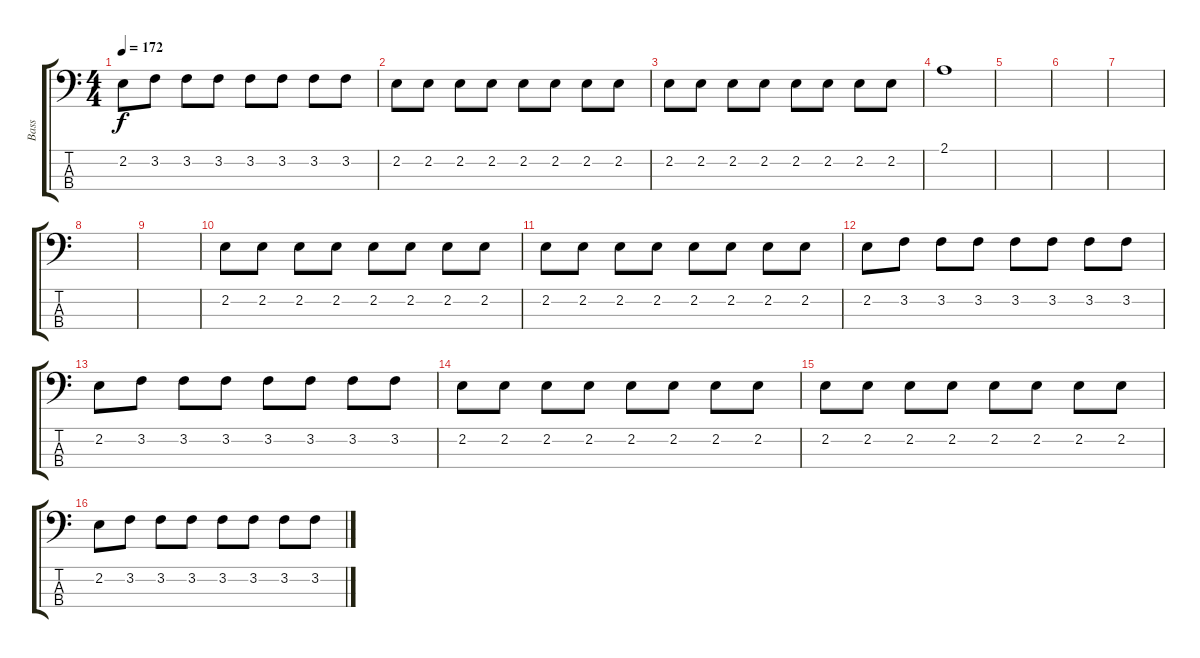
\track ("Bass" "Bass") {instrument electricbassfinger}
\staff {score tabs}
\tuning (G2 D2 A1 E1) {hide}
\ts (4 4)
\tempo 172
\clef f4
\ks c
2.2.8{dy f} 3.2.8 3.2.8 3.2.8 3.2.8 3.2.8 3.2.8 3.2.8 |
2.2.8 2.2.8 2.2.8 2.2.8 2.2.8 2.2.8 2.2.8 2.2.8 |
2.2.8 2.2.8 2.2.8 2.2.8 2.2.8 2.2.8 2.2.8 2.2.8 |
2.1.1 |
|
|
|
|
|
2.2.8 2.2.8 2.2.8 2.2.8 2.2.8 2.2.8 2.2.8 2.2.8 |
2.2.8 2.2.8 2.2.8 2.2.8 2.2.8 2.2.8 2.2.8 2.2.8 |
2.2.8 3.2.8 3.2.8 3.2.8 3.2.8 3.2.8 3.2.8 3.2.8 |
2.2.8 3.2.8 3.2.8 3.2.8 3.2.8 3.2.8 3.2.8 3.2.8 |
2.2.8 2.2.8 2.2.8 2.2.8 2.2.8 2.2.8 2.2.8 2.2.8 |
2.2.8 2.2.8 2.2.8 2.2.8 2.2.8 2.2.8 2.2.8 2.2.8 |
2.2.8 3.2.8 3.2.8 3.2.8 3.2.8 3.2.8 3.2.8 3.2.8
